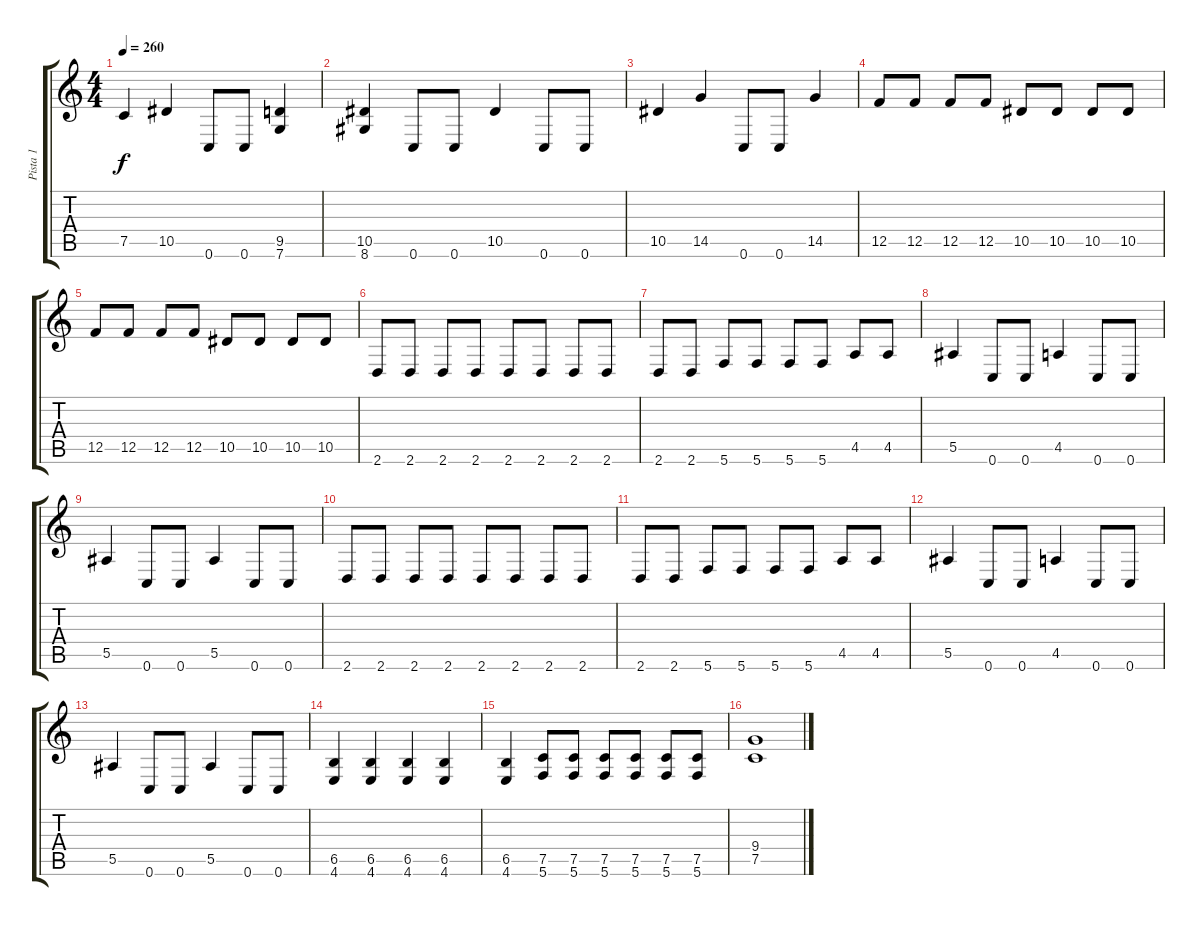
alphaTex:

\track ("Pista 1" "Pista 1") {instrument distortionguitar}
\staff {score tabs}
\tuning (C4 G3 Eb3 Bb2 F2 C2) {hide}
\ts (4 4)
\tempo 260
\clef g2
\ks c
7.5.4{dy f} 10.5.4 0.6.8 0.6.8 (9.5 7.6).4 |
(10.5 8.6).4 0.6.8 0.6.8 10.5.4 0.6.8 0.6.8 |
10.5.4 14.5.4 0.6.8 0.6.8 14.5.4 |
12.5.8 12.5.8 12.5.8 12.5.8 10.5.8 10.5.8 10.5.8 10.5.8 |
12.5.8 12.5.8 12.5.8 12.5.8 10.5.8 10.5.8 10.5.8 10.5.8 |
2.6.8 2.6.8 2.6.8 2.6.8 2.6.8 2.6.8 2.6.8 2.6.8 |
2.6.8 2.6.8 5.6.8 5.6.8 5.6.8 5.6.8 4.5.8 4.5.8 |
5.5.4 0.6.8 0.6.8 4.5.4 0.6.8 0.6.8 |
5.5.4 0.6.8 0.6.8 5.5.4 0.6.8 0.6.8 |
2.6.8 2.6.8 2.6.8 2.6.8 2.6.8 2.6.8 2.6.8 2.6.8 |
2.6.8 2.6.8 5.6.8 5.6.8 5.6.8 5.6.8 4.5.8 4.5.8 |
5.5.4 0.6.8 0.6.8 4.5.4 0.6.8 0.6.8 |
5.5.4 0.6.8 0.6.8 5.5.4 0.6.8 0.6.8 |
(6.5 4.6).4 (6.5 4.6).4 (6.5 4.6).4 (6.5 4.6).4 |
(6.5 4.6).4 (7.5 5.6).8 (7.5 5.6).8 (7.5 5.6).8 (7.5 5.6).8 (7.5 5.6).8 (7.5 5.6).8 |
(9.4 7.5).1
